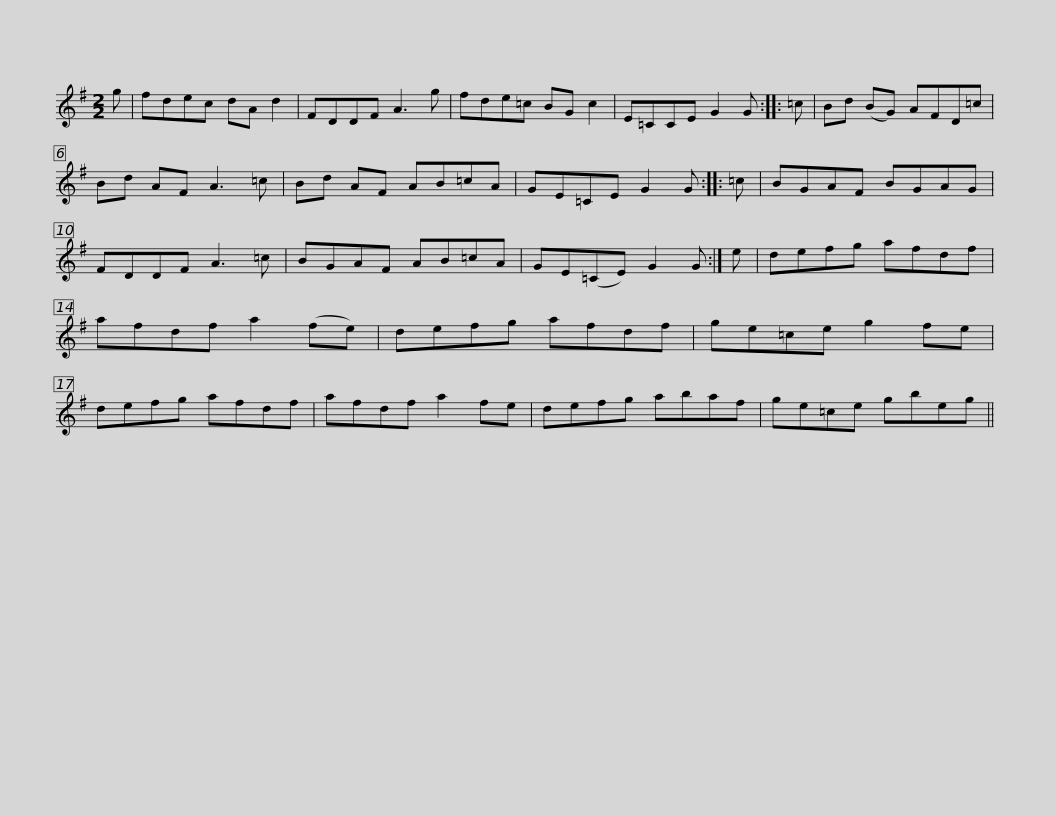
X:1
L:1/8
M:2/2
I:linebreak $
K:G
V:1 treble
V:1
 g | fdec dA d2 | FDDF A3 g | fde=c BG c2 | E=CCE G2 G :: %5
 =c | Bd (BG) AFD=c |$ Bd AF A3 =c | Bd AF AB=cA | GE=CE G2 G :: %10
 =c | BGAF BGAG | FDDF A3 =c |$ BGAF AB=cA | GE(=CE) G2 G :| %15
 e | defg afdf | afdf a2 (fe) | defg afdf |$ ge=ce g2 fe | %20
 defg afdf | afdf a2 fe | defg abaf | ge=ce gbeg || %24
